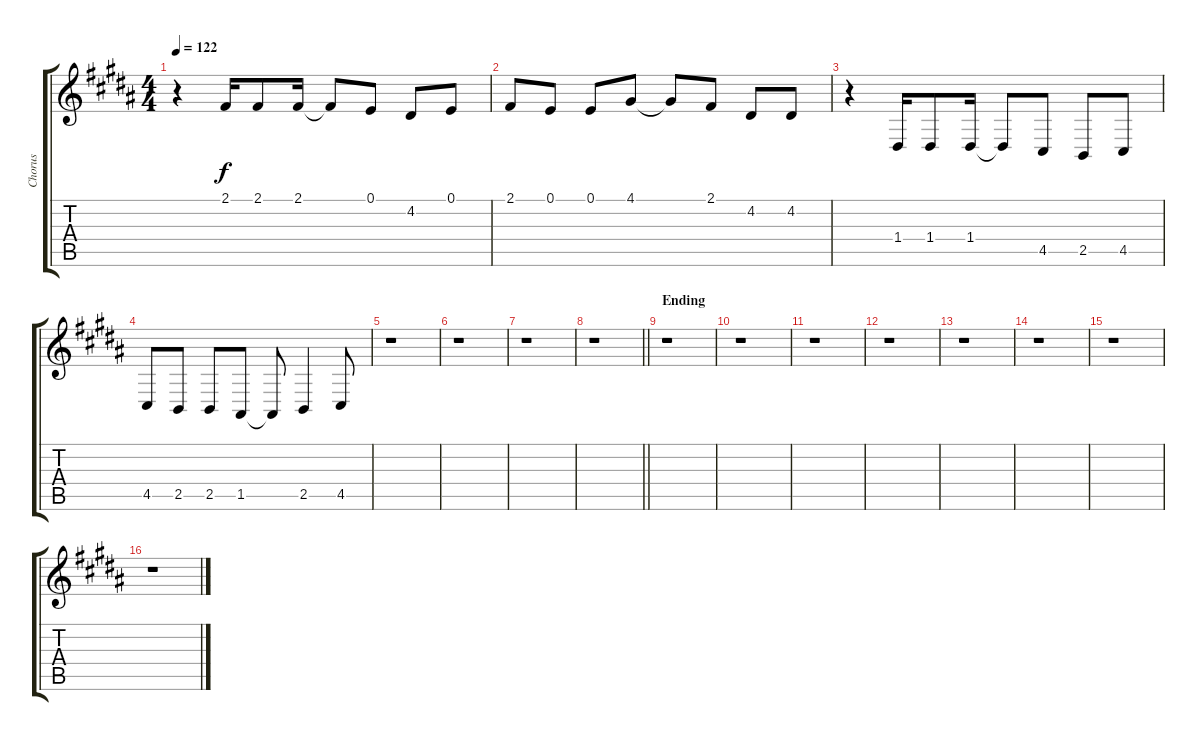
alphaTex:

\track ("Chorus" "Chorus") {instrument sopranosax}
\staff {score tabs}
\tuning (E4 B3 G3 D3 A2 E2) {hide}
\ts (4 4)
\tempo 122
\clef g2
\ks g#minor
r.4{dy f} 2.1.16 2.1.8 2.1.16 2.1{t}.8 0.1.8 4.2.8 0.1.8 |
2.1.8 0.1.8 0.1.8 4.1.8 4.1{t}.8 2.1.8 4.2.8 4.2.8 |
r.4 1.4.16 1.4.8 1.4.16 1.4{t}.8 4.5.8 2.5.8 4.5.8 |
4.5.8 2.5.8 2.5.8 1.5.8 1.5{t}.8 2.5.4 4.5.8 |
r.1 |
r.1 |
r.1 |
\barLineRight lightlight
r.1 |
\section ("" "Ending")
r.1 |
r.1 |
r.1 |
r.1 |
r.1 |
r.1 |
r.1 |
r.1
